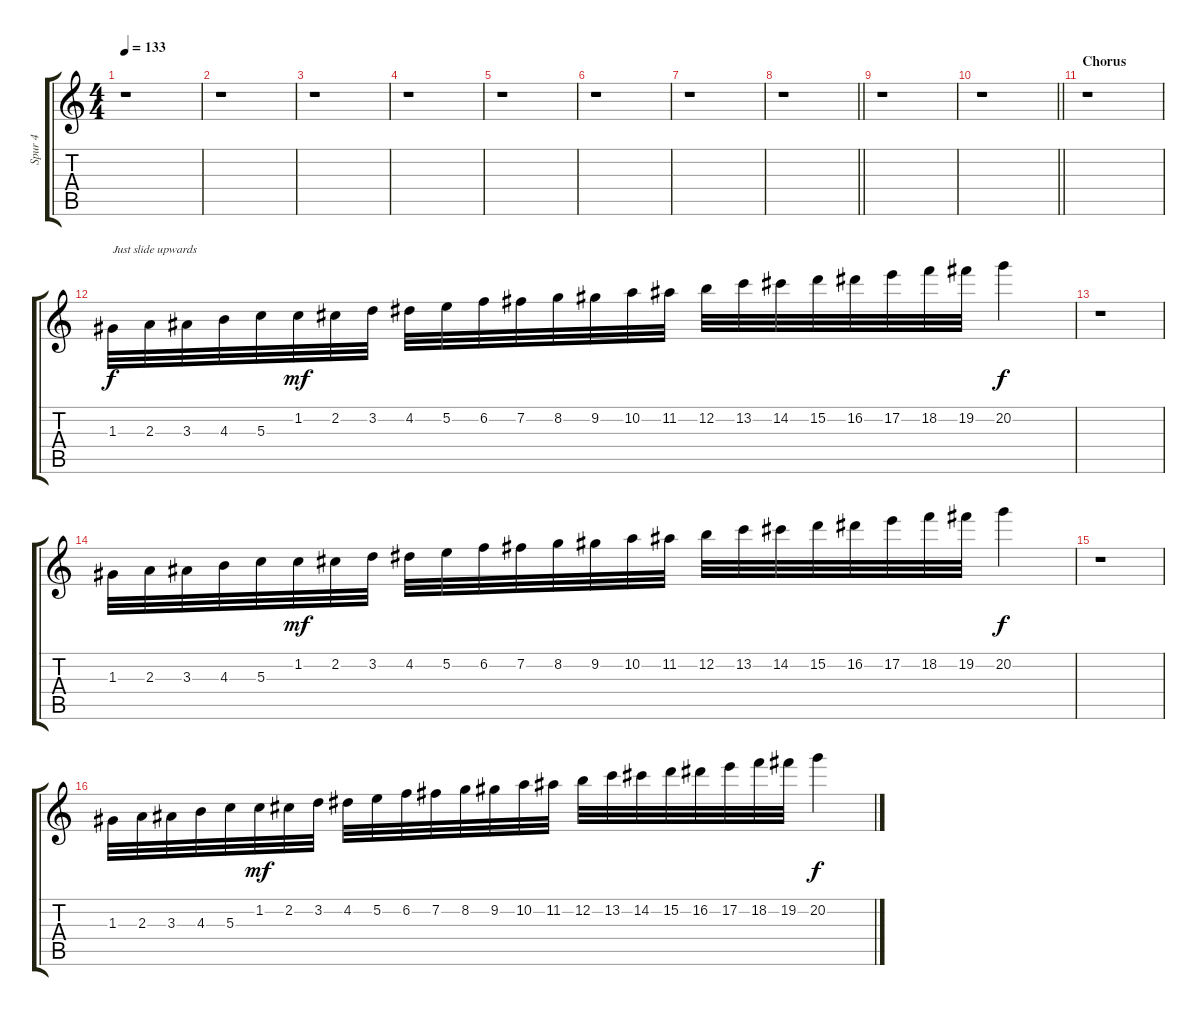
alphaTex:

\track ("Spur 4" "Spur 4") {instrument distortionguitar}
\staff {score tabs}
\tuning (E4 B3 G3 D3 A2 E2) {hide}
\ts (4 4)
\tempo 133
\clef g2
\ks c
r.1{dy f} |
r.1 |
r.1 |
r.1 |
r.1 |
r.1 |
r.1 |
\barLineRight lightlight
r.1 |
r.1 |
\barLineRight lightlight
r.1 |
\section ("" "Chorus")
r.1 |
1.3.32{txt "Just slide upwards"} 2.3.32 3.3.32 4.3.32 5.3.32 1.2.32{dy mf} 2.2.32 3.2.32 4.2.32 5.2.32 6.2.32 7.2.32 8.2.32 9.2.32 10.2.32 11.2.32 12.2.32 13.2.32 14.2.32 15.2.32 16.2.32 17.2.32 18.2.32 19.2.32 20.2.4{dy f} |
r.1 |
1.3.32 2.3.32 3.3.32 4.3.32 5.3.32 1.2.32{dy mf} 2.2.32 3.2.32 4.2.32 5.2.32 6.2.32 7.2.32 8.2.32 9.2.32 10.2.32 11.2.32 12.2.32 13.2.32 14.2.32 15.2.32 16.2.32 17.2.32 18.2.32 19.2.32 20.2.4{dy f} |
r.1 |
1.3.32 2.3.32 3.3.32 4.3.32 5.3.32 1.2.32{dy mf} 2.2.32 3.2.32 4.2.32 5.2.32 6.2.32 7.2.32 8.2.32 9.2.32 10.2.32 11.2.32 12.2.32 13.2.32 14.2.32 15.2.32 16.2.32 17.2.32 18.2.32 19.2.32 20.2.4{dy f}
